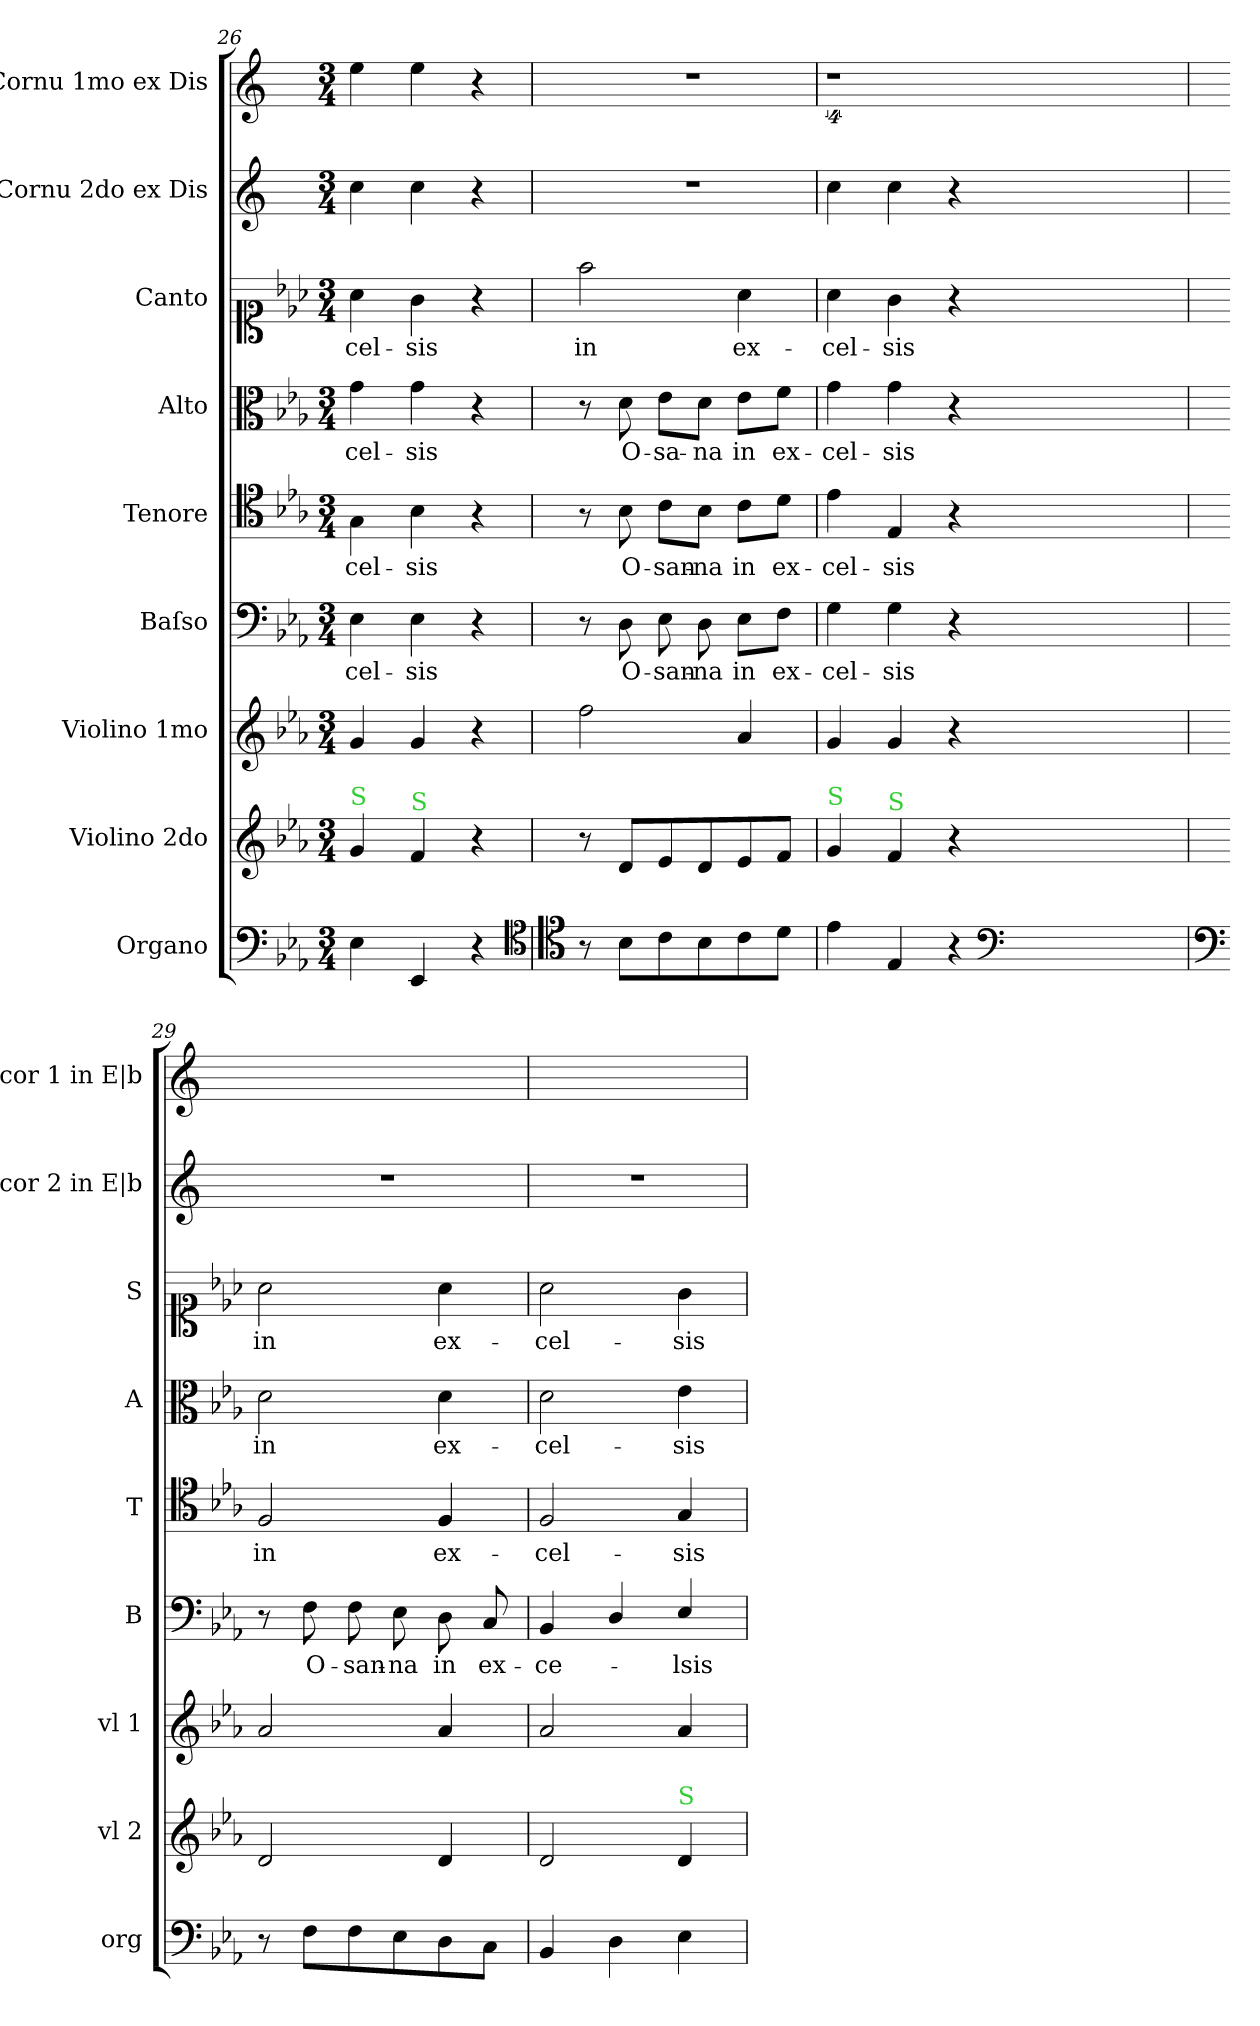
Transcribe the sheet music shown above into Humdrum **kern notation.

**kern	**kern	**kern	**kern	**text	**kern	**text	**kern	**text	**kern	**text	**kern	**kern
*part9	*part8	*part7	*part6	*part6	*part5	*part5	*part4	*part4	*part3	*part3	*part2	*part1
*staff9	*staff8	*staff7	*staff6	*staff6	*staff5	*staff5	*staff4	*staff4	*staff3	*staff3	*staff2	*staff1
*I"Organo	*I"Violino 2do	*I"Violino 1mo	*I"Baſso	*	*I"Tenore	*	*I"Alto	*	*I"Canto	*	*I"Cornu 2do ex Dis	*I"Cornu 1mo ex Dis
*I'org	*I'vl 2	*I'vl 1	*I'B	*	*I'T	*	*I'A	*	*I'S	*	*I'cor 2 in E|b	*I'cor 1 in E|b
*clefF4	*clefG2	*clefG2	*clefF4	*	*clefC4	*	*clefC3	*	*clefC1	*	*clefG2	*clefG2
*	*	*	*	*	*	*	*	*	*	*	*ITrd5c9	*ITrd5c9
*k[b-e-a-]	*k[b-e-a-]	*k[b-e-a-]	*k[b-e-a-]	*	*k[b-e-a-]	*	*k[b-e-a-]	*	*k[b-e-a-]	*	*k[b-e-a-]	*k[b-e-a-]
*E-:	*E-:	*E-:	*E-:	*	*E-:	*	*E-:	*	*E-:	*	*E-:	*E-:
*M3/4	*M3/4	*M3/4	*M3/4	*	*M3/4	*	*M3/4	*	*M3/4	*	*M3/4	*M3/4
=26	=26	=26	=26	=26	=26	=26	=26	=26	=26	=26	=26	=26
!	!LO:TX:a:color=limegreen:t=S	!	!	!	!	!	!	!	!	!	!	!
4E-\	4g/	4g/	4E-\	-cel-	4G\	-cel-	4g\	-cel-	4a-\	-cel-	4e-\	4g\
!	!LO:TX:a:color=limegreen:t=S	!	!	!	!	!	!	!	!	!	!	!
4EE-/	4f/	4g/	4E-\	-sis	4B-\	-sis	4g\	-sis	4g\	-sis	4e-\	4g\
4r	4r	4r	4r	.	4r	.	4r	.	4r	.	4r	4r
*clefC4	*	*	*	*	*	*	*	*	*	*	*	*
=27	=27	=27	=27	=27	=27	=27	=27	=27	=27	=27	=27	=27
*clefC4	*	*	*	*	*	*	*	*	*	*	*	*
8r	8r	2ff\	8r	.	8r	.	8r	.	2ff\	in	2.r	2.r
8B-\L	8d/L	.	8D\	O-	8B-\	O-	8d\	O-	.	.	.	.
8c\	8e-/	.	8E-\	-san-	8c\L	-san-	8e-\L	-sa-	.	.	.	.
8B-\	8d/	.	8D\	-na	8B-\J	-na	8d\J	-na	.	.	.	.
8c\	8e-/	4a-/	8E-\L	in	8c\L	in	8e-\L	in	4a-\	ex-	.	.
8d\J	8f/J	.	8F\J	ex-	8d\J	ex-	8f\J	ex-	.	.	.	.
=28	=28	=28	=28	=28	=28	=28	=28	=28	=28	=28	=28	=28
!	!LO:TX:a:color=limegreen:t=S	!	!	!	!	!	!	!	!	!	!	!
4e-\	4g/	4g/	4G\	-cel-	4e-\	-cel-	4g\	-cel-	4a-\	-cel-	4e-\	4%9r
!	!LO:TX:a:color=limegreen:t=S	!	!	!	!	!	!	!	!	!	!	!
4E-/	4f/	4g/	4G\	-sis	4E-/	-sis	4g\	-sis	4g\	-sis	4e-\	.
4r	4r	4r	4r	.	4r	.	4r	.	4r	.	4r	.
*clefF4	*	*	*	*	*	*	*	*	*	*	*	*
1.ryy	1.ryy	1.ryy	1.ryy	.	1.ryy	.	1.ryy	.	1.ryy	.	1.ryy	.
=29	=29	=29	=29	=29	=29	=29	=29	=29	=29	=29	=29	=29
*clefF4	*	*	*	*	*	*	*	*	*	*	*	*
8r	2d/	2a-/	8r	.	2F/	in	2d\	in	2a-\	in	2.r	2.ryy
8F\L	.	.	8F\	O-	.	.	.	.	.	.	.	.
8F\	.	.	8F\	-san-	.	.	.	.	.	.	.	.
8E-\	.	.	8E-\	-na	.	.	.	.	.	.	.	.
8D\	4d/	4a-/	8D\	in	4F/	ex-	4d\	ex-	4a-\	ex-	.	.
8C\J	.	.	8C/	ex-	.	.	.	.	.	.	.	.
=30	=30	=30	=30	=30	=30	=30	=30	=30	=30	=30	=30	=30
4BB-/	2d/	2a-/	4BB-/	-ce-	2F/	-cel-	2d\	-cel-	2a-\	-cel-	2.r	2.ryy
4D\	.	.	4D/	.	.	.	.	.	.	.	.	.
!	!LO:TX:a:color=limegreen:t=S	!	!	!	!	!	!	!	!	!	!	!
4E-\	4d/	4a-/	4E-/	-lsis	4G/	-sis	4e-\	-sis	4g\	-sis	.	.
=	=	=	=	=	=	=	=	=	=	=	=	=
*-	*-	*-	*-	*-	*-	*-	*-	*-	*-	*-	*-	*-
